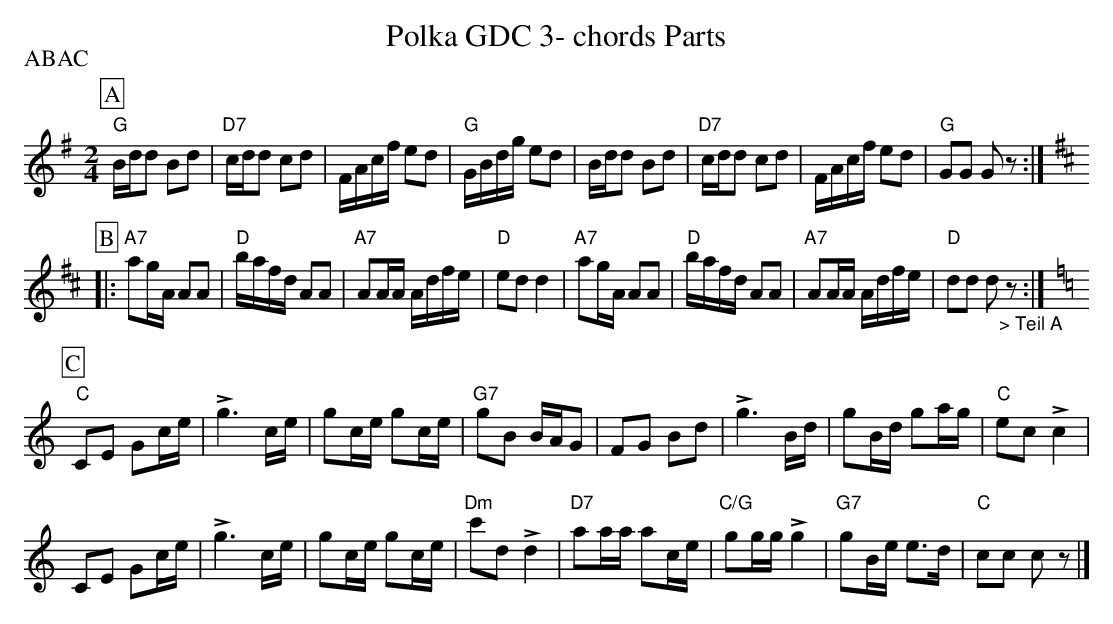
X:1
T:Polka GDC 3- chords Parts
P:ABAC
M:2/4
L:1/16
K:Gmaj%%MIDI gchordon
[P:A] "G"Bdd2 B2d2 | "D7"cdd2 c2d2 | FAcf e2d2 | "G"GBdg e2d2 | Bdd2 B2d2 | "D7"cdd2 c2d2 | FAcf e2d2 | "G"G2G2 G2z2 :| [K:Dmaj]
[P:B] |: "A7"a2gA A2A2 | "D"bafd A2A2 | "A7"A2AA Adfe | "D"e2d2 d4 | "A7"a2gA A2A2 | "D"bafd A2A2 | "A7"A2AA Adfe | "D"d2d2 d2"_> Teil A"z2 :| [K:Cmaj] [L:1/8]
[P:C] "C"CE Gc/2e/2 | !>!g3c/2e/2 | gc/2e/2 gc/2e/2 | "G7"gB B/2A/2G | FG Bd | !>!g3B/2d/2 | gB/2d/2 ga/2g/2 | "C"ec !>!c2 |
CE Gc/2e/2 | !>!g3c/2e/2 | gc/2e/2 gc/2e/2 | "Dm"c'd !>!d2 | "D7"aa/2a/2 ac/2e/2 | "C/G"gg/2g/2 !>!g2 | "G7"gB/2e/2 e>d | "C"cc cz |]
